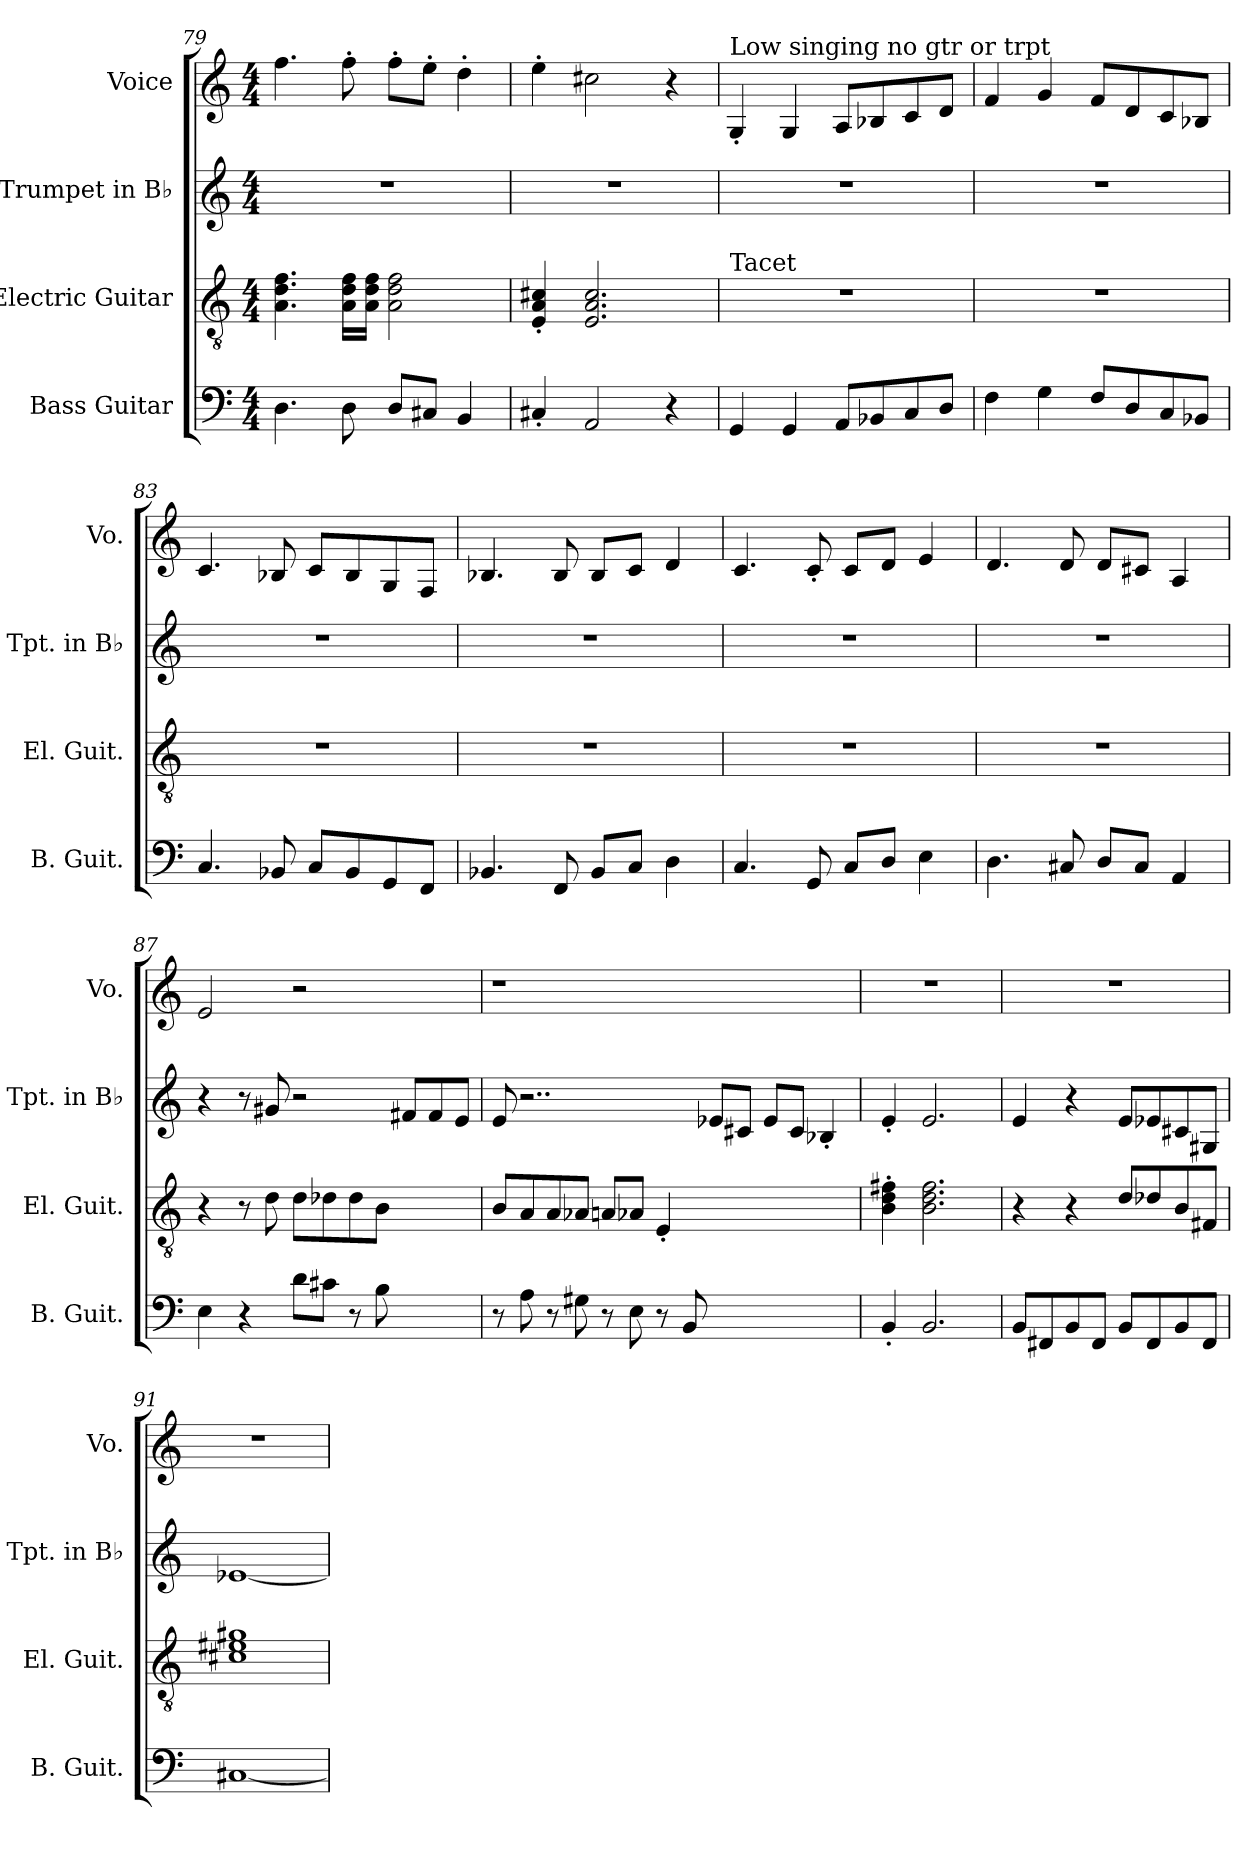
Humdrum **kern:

**kern	**kern	**kern	**kern
*part4	*part3	*part2	*part1
*staff4	*staff3	*staff2	*staff1
*I"Bass Guitar	*I"Electric Guitar	*I"Trumpet in B♭	*I"Voice
*I'B. Guit.	*I'El. Guit.	*I'Tpt. in B♭	*I'Vo.
*clefF4	*clefGv2	*clefG2	*clefG2
*ITrd7c12	*	*ITrd1c2	*
*k[]	*k[]	*k[b-e-]	*k[]
*M4/4	*M4/4	*M4/4	*M4/4
=79	=79	=79	=79
4.DD\	4.A\ 4.d\ 4.f\	1r	4.ff\
8DD\	16A\ 16d\ 16f\LL	.	8ff'\
.	16A\ 16d\ 16f\JJ	.	.
8DD/L	2A\ 2d\ 2f\	.	8ff'\L
8CC#X/J	.	.	8ee'\J
4BBB/	.	.	4dd'\
!!LO:LB:g=z
=80	=80	=80	=80
4CC#X'/	4E/' 4A/' 4c#X/'	1r	4ee'\
2AAA/	2.E/ 2.A/ 2.c#/	.	2cc#X\
4r	.	.	4r
=81	=81	=81	=81
!	!	!	!LO:TX:t=Low singing no gtr or trpt
!	!LO:TX:a:t=Tacet	!	!
4GGG/	1r	1r	4G'/
4GGG/	.	.	4G/
8AAA/L	.	.	8A/L
8BBB-X/	.	.	8B-X/
8CC/	.	.	8c/
8DD/J	.	.	8d/J
=82	=82	=82	=82
4FF\	1r	1r	4f/
4GG\	.	.	4g/
8FF/L	.	.	8f/L
8DD/	.	.	8d/
8CC/	.	.	8c/
8BBB-X/J	.	.	8B-X/J
=83	=83	=83	=83
4.CC/	1r	1r	4.c/
8BBB-X/	.	.	8B-X/
8CC/L	.	.	8c/L
8BBB-/	.	.	8B-/
8GGG/	.	.	8G/
8FFF/J	.	.	8F/J
=84	=84	=84	=84
4.BBB-X/	1r	1r	4.B-X/
8FFF/	.	.	8B-/
8BBB-/L	.	.	8B-/L
8CC/J	.	.	8c/J
4DD\	.	.	4d/
!!LO:LB:g=z
=85	=85	=85	=85
4.CC/	1r	1r	4.c/
8GGG/	.	.	8c'/
8CC/L	.	.	8c/L
8DD/J	.	.	8d/J
4EE\	.	.	4e/
=86	=86	=86	=86
4.DD\	1r	1r	4.d/
8CC#X/	.	.	8d/
8DD/L	.	.	8d/L
8CC#/J	.	.	8c#X/J
4AAA/	.	.	4A/
=87	=87	=87	=87
4EE\	4r	4r	2e/
4r	8r	8r	.
.	8d\	8f#X/	.
8D\L	8d\L	2r	2r
8C#X\J	8d-X\	.	.
8r	8d-\	.	.
8BB\	8B\J	.	.
4.ryy	4.ryy	8en/L	4.ryy
.	.	8e/	.
.	.	8d/J	.
=88	=88	=88	=88
8r	8B/L	8d/	1r
8AA\	8A/	2..r	.
8r	8A/	.	.
8GG#X\	8A-X/J	.	.
8r	8An/L	.	.
8EE\	8A-X/J	.	.
8r	4E'/	.	.
8BBB/	.	.	.
2.ryy	2.ryy	8d-X/L	2.ryy
.	.	8Bn/J	.
.	.	8d-/L	.
.	.	8B/J	.
.	.	4A-X'/	.
!!LO:PB:g=z
=89	=89	=89	=89
4BBB'/	4B\' 4d\' 4f#X\'	4d'/	1r
2.BBB/	2.B\ 2.d\ 2.f#\	2.d/	.
=90	=90	=90	=90
8BBB/L	4r	4d/	1r
8FFF#X/	.	.	.
8BBB/	4r	4r	.
8FFF#/J	.	.	.
8BBB/L	8d/L	8d/L	.
8FFF#/	8d-X/	8d-X/	.
8BBB/	8B/	8Bn/	.
8FFF#/J	8F#X/J	8F#X/J	.
=91	=91	=91	=91
[1CC#X	1c#X 1e#X 1g#X	[1d-X	1r
=	=	=	=
*-	*-	*-	*-
